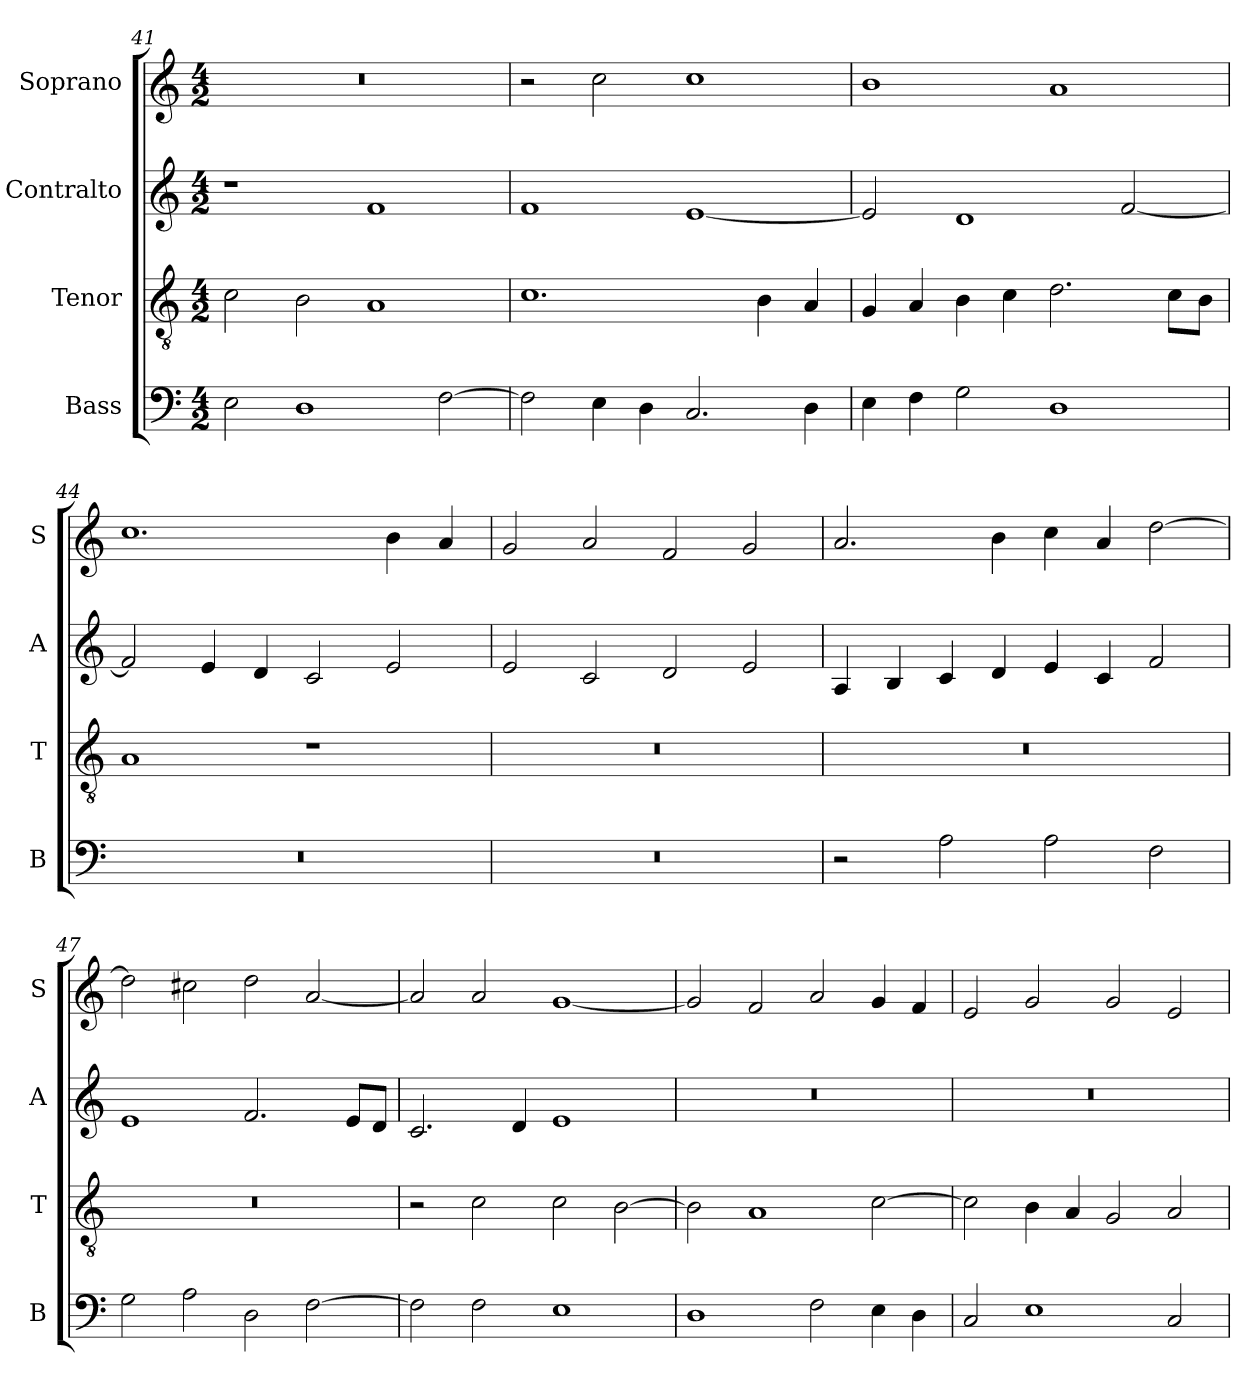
**kern	**kern	**kern	**kern
*part4	*part3	*part2	*part1
*staff4	*staff3	*staff2	*staff1
*I"Bass	*I"Tenor	*I"Contralto	*I"Soprano
*I'B	*I'T	*I'A	*I'S
*clefF4	*clefGv2	*clefG2	*clefG2
*k[]	*k[]	*k[]	*k[]
*A:aeo	*A:aeo	*A:aeo	*A:aeo
*M4/2	*M4/2	*M4/2	*M4/2
=41	=41	=41	=41
2E	2c	1r	0r
1D	2B	.	.
.	1A	1f	.
[2F	.	.	.
=42	=42	=42	=42
2F]	1.c	1f	2r
4E	.	.	2cc
4D	.	.	.
2.C	.	[1e	1cc
.	4B	.	.
4D	4A	.	.
=43	=43	=43	=43
4E	4G	2e]	1b
4F	4A	.	.
2G	4B	1d	.
.	4c	.	.
1D	2.d	.	1a
.	.	[2f	.
.	8c\L	.	.
.	8B\J	.	.
=44	=44	=44	=44
0r	1A	2f]	1.cc
.	.	4e	.
.	.	4d	.
.	1r	2c	.
.	.	2e	4b
.	.	.	4a
=45	=45	=45	=45
0r	0r	2e	2g
.	.	2c	2a
.	.	2d	2f
.	.	2e	2g
=46	=46	=46	=46
2r	0r	4A	2.a
.	.	4B	.
2A	.	4c	.
.	.	4d	4b
2A	.	4e	4cc
.	.	4c	4a
2F	.	2f	[2dd
=47	=47	=47	=47
2G	0r	1e	2dd]
2A	.	.	2cc#X
2D	.	2.f	2dd
[2F	.	.	[2a
.	.	8e/L	.
.	.	8d/J	.
=48	=48	=48	=48
2F]	2r	2.c	2a]
2F	2c	.	2a
.	.	4d	.
1E	2c	1e	[1g
.	[2B	.	.
=49	=49	=49	=49
1D	2B]	0r	2g]
.	1A	.	2f
2F	.	.	2a
4E	[2c	.	4g
4D	.	.	4f
=50	=50	=50	=50
2C	2c]	0r	2e
1E	4B	.	2g
.	4A	.	.
.	2G	.	2g
2C	2A	.	2e
=	=	=	=
*-	*-	*-	*-
